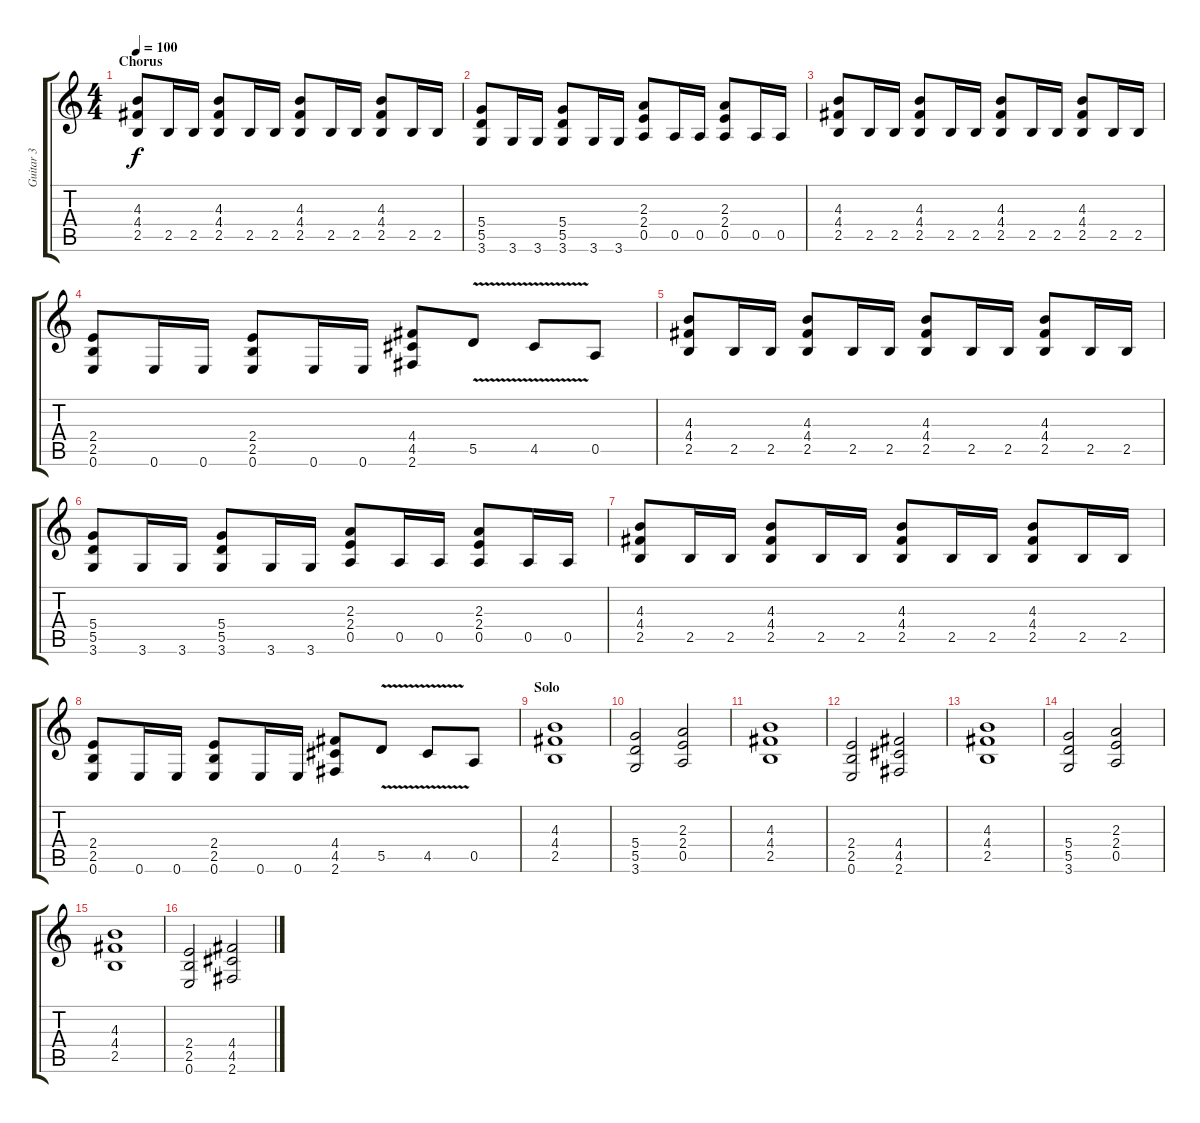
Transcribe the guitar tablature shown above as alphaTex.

\track ("Guitar 3" "Guitar 3") {instrument distortionguitar}
\staff {score tabs}
\tuning (E4 B3 G3 D3 A2 E2) {hide}
\ts (4 4)
\section ("" "Chorus")
\tempo 100
\clef g2
\ks c
(4.3 4.4 2.5).8{dy f} 2.5.16 2.5.16 (4.3 4.4 2.5).8 2.5.16 2.5.16 (4.3 4.4 2.5).8 2.5.16 2.5.16 (4.3 4.4 2.5).8 2.5.16 2.5.16 |
(5.4 5.5 3.6).8 3.6.16 3.6.16 (5.4 5.5 3.6).8 3.6.16 3.6.16 (2.3 2.4 0.5).8 0.5.16 0.5.16 (2.3 2.4 0.5).8 0.5.16 0.5.16 |
(4.3 4.4 2.5).8 2.5.16 2.5.16 (4.3 4.4 2.5).8 2.5.16 2.5.16 (4.3 4.4 2.5).8 2.5.16 2.5.16 (4.3 4.4 2.5).8 2.5.16 2.5.16 |
(2.4 2.5 0.6).8 0.6.16 0.6.16 (2.4 2.5 0.6).8 0.6.16 0.6.16 (4.4 4.5 2.6).8 5.5{v}.8 4.5{v}.8 0.5.8 |
(4.3 4.4 2.5).8 2.5.16 2.5.16 (4.3 4.4 2.5).8 2.5.16 2.5.16 (4.3 4.4 2.5).8 2.5.16 2.5.16 (4.3 4.4 2.5).8 2.5.16 2.5.16 |
(5.4 5.5 3.6).8 3.6.16 3.6.16 (5.4 5.5 3.6).8 3.6.16 3.6.16 (2.3 2.4 0.5).8 0.5.16 0.5.16 (2.3 2.4 0.5).8 0.5.16 0.5.16 |
(4.3 4.4 2.5).8 2.5.16 2.5.16 (4.3 4.4 2.5).8 2.5.16 2.5.16 (4.3 4.4 2.5).8 2.5.16 2.5.16 (4.3 4.4 2.5).8 2.5.16 2.5.16 |
(2.4 2.5 0.6).8 0.6.16 0.6.16 (2.4 2.5 0.6).8 0.6.16 0.6.16 (4.4 4.5 2.6).8 5.5{v}.8 4.5{v}.8 0.5.8 |
\section ("" "Solo")
(4.3 4.4 2.5).1 |
(5.4 5.5 3.6).2 (2.3 2.4 0.5).2 |
(4.3 4.4 2.5).1 |
(2.4 2.5 0.6).2 (4.4 4.5 2.6).2 |
(4.3 4.4 2.5).1 |
(5.4 5.5 3.6).2 (2.3 2.4 0.5).2 |
(4.3 4.4 2.5).1 |
(2.4 2.5 0.6).2 (4.4 4.5 2.6).2
